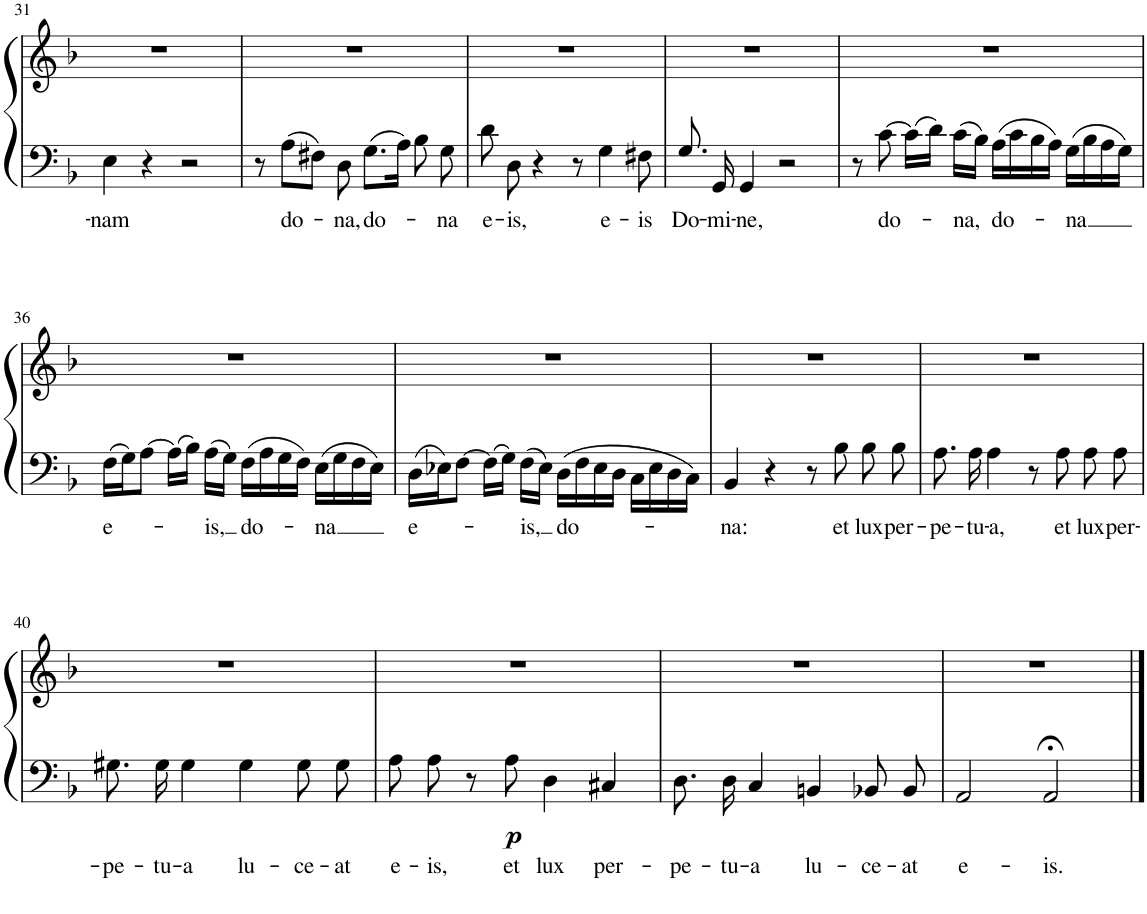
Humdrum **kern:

**kern	**text	**kern	**dynam
*part1	*part1	*part1	*part1
*staff2	*staff2	*staff1	*staff1/2
*I"Piano	*	*	*
*I'Pno.	*	*	*
!!LO:PB:g=z
*clefF4	*	*clefG2	*
*k[b-]	*	*k[b-]	*
*M4/4	*	*M4/4	*
*met(c)	*	*met(c)	*
=31	=31	=31	=31
!	!LO:LY:b	!	!
4E\	-nam	1r	.
4r	.	.	.
2r	.	.	.
=32	=32	=32	=32
8r	.	1r	.
!	!LO:LY:b	!	!
8A\L	do-	.	.
8F#X\J	.	.	.
!	!LO:LY:b	!	!
8D\	-na,	.	.
!	!LO:LY:b	!	!
8.G\L	do-	.	.
16A\Jk	.	.	.
8B-\	.	.	.
!	!LO:LY:b	!	!
8G\	-na	.	.
=33	=33	=33	=33
!	!LO:LY:b	!	!
8d\	e-	1r	.
!	!LO:LY:b	!	!
8D\	-is,	.	.
4r	.	.	.
8r	.	.	.
!	!LO:LY:b	!	!
4G\	e-	.	.
!	!LO:LY:b	!	!
8F#X\	-is	.	.
=34	=34	=34	=34
!	!LO:LY:b	!	!
8.G/	Do-	1r	.
!	!LO:LY:b	!	!
16GG/	-mi-	.	.
!	!LO:LY:b	!	!
4GG/	-ne,	.	.
2r	.	.	.
=35	=35	=35	=35
8r	.	1r	.
!	!LO:LY:b	!	!
[8c\	do-	.	.
16c\LL]	.	.	.
16d\JJ	.	.	.
!	!LO:LY:b	!	!
16c\LL	-na,	.	.
16B-\JJ	.	.	.
!	!LO:LY:b	!	!
16A\LL	do-	.	.
16c\	.	.	.
16B-\	.	.	.
16A\JJ	.	.	.
!	!LO:LY:b	!	!
16G\LL	-na	.	.
16B-\	.	.	.
16A\	.	.	.
16G\JJ	.	.	.
!!LO:LB:g=z
=36	=36	=36	=36
!	!LO:LY:b	!	!
16F\LL	e-	1r	.
16G\J	.	.	.
[8A\J	.	.	.
16A\LL]	.	.	.
16B-\JJ	.	.	.
!	!LO:LY:b	!	!
16A\LL	-is,	.	.
16G\JJ	.	.	.
!	!LO:LY:b	!	!
16F\LL	do-	.	.
16A\	.	.	.
16G\	.	.	.
16F\JJ	.	.	.
!	!LO:LY:b	!	!
16E\LL	-na	.	.
16G\	.	.	.
16F\	.	.	.
16E\JJ	.	.	.
=37	=37	=37	=37
!	!LO:LY:b	!	!
16D\LL	e-	1r	.
16E-X\J	.	.	.
[8F\J	.	.	.
16F\LL]	.	.	.
16G\JJ	.	.	.
!	!LO:LY:b	!	!
16F\LL	-is,	.	.
16E-\JJ	.	.	.
!	!LO:LY:b	!	!
16D\LL	do-	.	.
16F\	.	.	.
16E-\	.	.	.
16D\JJ	.	.	.
16C\LL	.	.	.
16E-\	.	.	.
16D\	.	.	.
16C\JJ	.	.	.
=38	=38	=38	=38
!	!LO:LY:b	!	!
4BB-/	-na:	1r	.
4r	.	.	.
8r	.	.	.
!	!LO:LY:b	!	!
8B-\	et	.	.
!	!LO:LY:b	!	!
8B-\	lux	.	.
!	!LO:LY:b	!	!
8B-\	per-	.	.
=39	=39	=39	=39
!	!LO:LY:b	!	!
8.A\	-pe-	1r	.
!	!LO:LY:b	!	!
16A\	-tu-	.	.
!	!LO:LY:b	!	!
4A\	-a,	.	.
8r	.	.	.
!	!LO:LY:b	!	!
8A\	et	.	.
!	!LO:LY:b	!	!
8A\	lux	.	.
!	!LO:LY:b	!	!
8A\	per-	.	.
!!LO:LB:g=z
=40	=40	=40	=40
!	!LO:LY:b	!	!
8.G#X\	-pe-	1r	.
!	!LO:LY:b	!	!
16G#\	-tu-	.	.
!	!LO:LY:b	!	!
4G#\	-a	.	.
!	!LO:LY:b	!	!
4G#\	lu-	.	.
!	!LO:LY:b	!	!
8G#\	-ce-	.	.
!	!LO:LY:b	!	!
8G#\	-at	.	.
=41	=41	=41	=41
!	!LO:LY:b	!	!
8A\	e-	1r	.
!	!LO:LY:b	!	!
8A\	-is,	.	.
8r	.	.	.
!	!LO:LY:b	!	!LO:DY:b=2
8A\	et	.	p
!	!LO:LY:b	!	!
4D\	lux	.	.
!	!LO:LY:b	!	!
4C#X/	per-	.	.
=42	=42	=42	=42
!	!LO:LY:b	!	!
8.D\	-pe-	1r	.
!	!LO:LY:b	!	!
16D\	-tu-	.	.
!	!LO:LY:b	!	!
4C/	-a	.	.
!	!LO:LY:b	!	!
4BBn/	lu-	.	.
!	!LO:LY:b	!	!
8BB-X/	-ce-	.	.
!	!LO:LY:b	!	!
8BB-/	-at	.	.
=43	=43	=43	=43
!	!LO:LY:b	!	!
2AA/	e-	1r	.
!	!LO:LY:b	!	!
2AA;</	-is.	.	.
==	==	==	==
*-	*-	*-	*-
